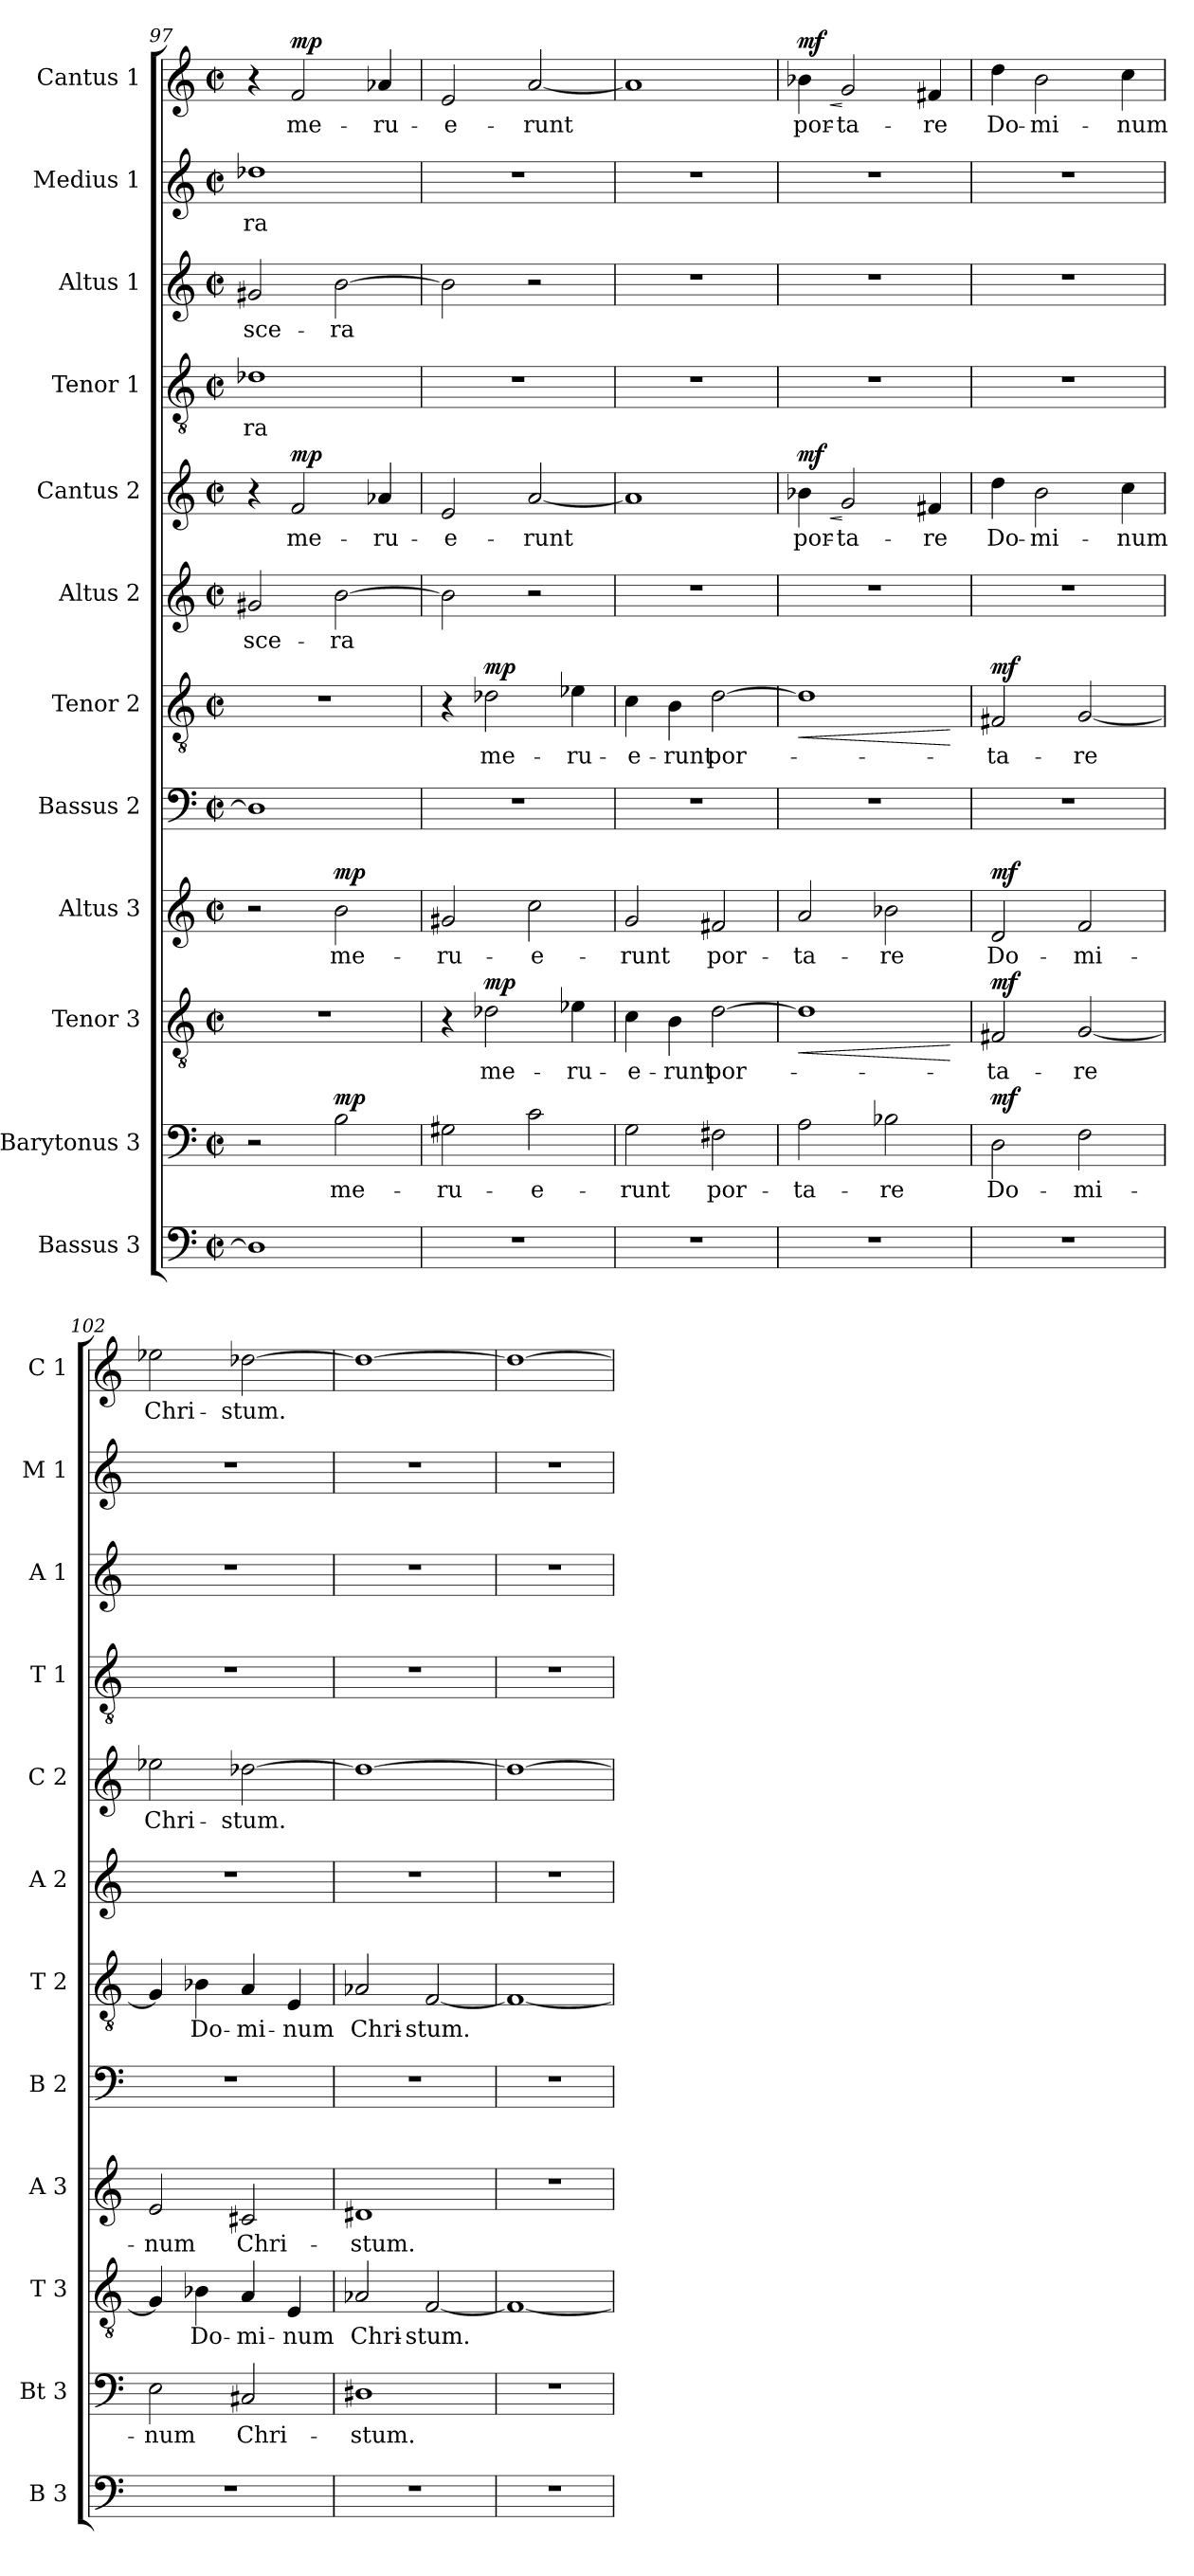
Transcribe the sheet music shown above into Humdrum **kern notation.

**kern	**text	**kern	**text	**dynam	**kern	**text	**dynam	**kern	**text	**dynam	**kern	**text	**kern	**text	**dynam	**kern	**text	**kern	**text	**dynam	**kern	**text	**kern	**text	**kern	**text	**kern	**text	**dynam
*part12	*part12	*part11	*part11	*part11	*part10	*part10	*part10	*part9	*part9	*part9	*part8	*part8	*part7	*part7	*part7	*part6	*part6	*part5	*part5	*part5	*part4	*part4	*part3	*part3	*part2	*part2	*part1	*part1	*part1
*staff12	*staff12	*staff11	*staff11	*staff11	*staff10	*staff10	*staff10	*staff9	*staff9	*staff9	*staff8	*staff8	*staff7	*staff7	*staff7	*staff6	*staff6	*staff5	*staff5	*staff5	*staff4	*staff4	*staff3	*staff3	*staff2	*staff2	*staff1	*staff1	*staff1
*I"Bassus 3	*	*I"Barytonus 3	*	*	*I"Tenor 3	*	*	*I"Altus 3	*	*	*I"Bassus 2	*	*I"Tenor 2	*	*	*I"Altus 2	*	*I"Cantus 2	*	*	*I"Tenor 1	*	*I"Altus 1	*	*I"Medius 1	*	*I"Cantus 1	*	*
*I'B 3	*	*I'Bt 3	*	*	*I'T 3	*	*	*I'A 3	*	*	*I'B 2	*	*I'T 2	*	*	*I'A 2	*	*I'C 2	*	*	*I'T 1	*	*I'A 1	*	*I'M 1	*	*I'C 1	*	*
*clefF4	*	*clefF4	*	*	*clefGv2	*	*	*clefG2	*	*	*clefF4	*	*clefGv2	*	*	*clefG2	*	*clefG2	*	*	*clefGv2	*	*clefG2	*	*clefG2	*	*clefG2	*	*
*k[]	*	*k[]	*	*	*k[]	*	*	*k[]	*	*	*k[]	*	*k[]	*	*	*k[]	*	*k[]	*	*	*k[]	*	*k[]	*	*k[]	*	*k[]	*	*
*C:	*	*C:	*	*	*C:	*	*	*C:	*	*	*C:	*	*C:	*	*	*C:	*	*C:	*	*	*C:	*	*C:	*	*C:	*	*C:	*	*
*M2/2	*	*M2/2	*	*	*M2/2	*	*	*M2/2	*	*	*M2/2	*	*M2/2	*	*	*M2/2	*	*M2/2	*	*	*M2/2	*	*M2/2	*	*M2/2	*	*M2/2	*	*
*met(c|)	*	*met(c|)	*	*	*met(c|)	*	*	*met(c|)	*	*	*met(c|)	*	*met(c|)	*	*	*met(c|)	*	*met(c|)	*	*	*met(c|)	*	*met(c|)	*	*met(c|)	*	*met(c|)	*	*
=97	=97	=97	=97	=97	=97	=97	=97	=97	=97	=97	=97	=97	=97	=97	=97	=97	=97	=97	=97	=97	=97	=97	=97	=97	=97	=97	=97	=97	=97
!	!	!	!	!	!	!	!	!	!	!	!	!	!	!	!	!	!LO:LY:b	!	!	!	!	!LO:LY:b	!	!LO:LY:b	!	!LO:LY:b	!	!	!
1D#]	.	2r	.	.	1r	.	.	2r	.	.	1D#]	.	1r	.	.	2g#X/	-sce-	4r	.	.	1d-X	-ra	2g#X/	-sce-	1dd-X	-ra	4r	.	.
!	!	!	!	!	!	!	!	!	!	!	!	!	!	!	!	!	!	!	!LO:LY:b	!LO:DY:a	!	!	!	!	!	!	!	!LO:LY:b	!LO:DY:a
.	.	.	.	.	.	.	.	.	.	.	.	.	.	.	.	.	.	2f/	me-	mp	.	.	.	.	.	.	2f/	me-	mp
!	!	!	!LO:LY:b	!LO:DY:a	!	!	!	!	!LO:LY:b	!LO:DY:a	!	!	!	!	!	!	!LO:LY:b	!	!	!	!	!	!	!LO:LY:b	!	!	!	!	!
.	.	2B\	me-	mp	.	.	.	2b\	me-	mp	.	.	.	.	.	[2b\	-ra	.	.	.	.	.	[2b\	-ra	.	.	.	.	.
!	!	!	!	!	!	!	!	!	!	!	!	!	!	!	!	!	!	!	!LO:LY:b	!	!	!	!	!	!	!	!	!LO:LY:b	!
.	.	.	.	.	.	.	.	.	.	.	.	.	.	.	.	.	.	4a-X/	-ru-	.	.	.	.	.	.	.	4a-X/	-ru-	.
=98	=98	=98	=98	=98	=98	=98	=98	=98	=98	=98	=98	=98	=98	=98	=98	=98	=98	=98	=98	=98	=98	=98	=98	=98	=98	=98	=98	=98	=98
!	!	!	!LO:LY:b	!	!	!	!	!	!LO:LY:b	!	!	!	!	!	!	!	!	!	!LO:LY:b	!	!	!	!	!	!	!	!	!LO:LY:b	!
1r	.	2G#X\	-ru-	.	4r	.	.	2g#X/	-ru-	.	1r	.	4r	.	.	2b\]	.	2e/	-e-	.	1r	.	2b\]	.	1r	.	2e/	-e-	.
!	!	!	!	!	!	!LO:LY:b	!LO:DY:a	!	!	!	!	!	!	!LO:LY:b	!LO:DY:a	!	!	!	!	!	!	!	!	!	!	!	!	!	!
.	.	.	.	.	2d-X\	me-	mp	.	.	.	.	.	2d-X\	me-	mp	.	.	.	.	.	.	.	.	.	.	.	.	.	.
!	!	!	!LO:LY:b	!	!	!	!	!	!LO:LY:b	!	!	!	!	!	!	!	!	!	!LO:LY:b	!	!	!	!	!	!	!	!	!LO:LY:b	!
.	.	2c\	-e-	.	.	.	.	2cc\	-e-	.	.	.	.	.	.	2r	.	[2a/	-runt	.	.	.	2r	.	.	.	[2a/	-runt	.
!	!	!	!	!	!	!LO:LY:b	!	!	!	!	!	!	!	!LO:LY:b	!	!	!	!	!	!	!	!	!	!	!	!	!	!	!
.	.	.	.	.	4e-X\	-ru-	.	.	.	.	.	.	4e-X\	-ru-	.	.	.	.	.	.	.	.	.	.	.	.	.	.	.
=99	=99	=99	=99	=99	=99	=99	=99	=99	=99	=99	=99	=99	=99	=99	=99	=99	=99	=99	=99	=99	=99	=99	=99	=99	=99	=99	=99	=99	=99
!	!	!	!LO:LY:b	!	!	!LO:LY:b	!	!	!LO:LY:b	!	!	!	!	!LO:LY:b	!	!	!	!	!	!	!	!	!	!	!	!	!	!	!
1r	.	2G\	-runt	.	4c\	-e-	.	2g/	-runt	.	1r	.	4c\	-e-	.	1r	.	1a]	.	.	1r	.	1r	.	1r	.	1a]	.	.
!	!	!	!	!	!	!LO:LY:b	!	!	!	!	!	!	!	!LO:LY:b	!	!	!	!	!	!	!	!	!	!	!	!	!	!	!
.	.	.	.	.	4B\	-runt	.	.	.	.	.	.	4B\	-runt	.	.	.	.	.	.	.	.	.	.	.	.	.	.	.
!	!	!	!LO:LY:b	!	!	!LO:LY:b	!	!	!LO:LY:b	!	!	!	!	!LO:LY:b	!	!	!	!	!	!	!	!	!	!	!	!	!	!	!
.	.	2F#X\	por-	.	[2d\	por-	.	2f#X/	por-	.	.	.	[2d\	por-	.	.	.	.	.	.	.	.	.	.	.	.	.	.	.
!!LO:PB:g=z
=100	=100	=100	=100	=100	=100	=100	=100	=100	=100	=100	=100	=100	=100	=100	=100	=100	=100	=100	=100	=100	=100	=100	=100	=100	=100	=100	=100	=100	=100
!	!	!	!LO:LY:b	!	!	!	!LO:HP:b	!	!LO:LY:b	!	!	!	!	!	!LO:HP:b	!	!	!	!LO:LY:b	!LO:HP:b	!	!	!	!	!	!	!	!LO:LY:b	!LO:HP:b
!	!	!	!	!	!	!	!	!	!	!	!	!	!	!	!	!	!	!	!	!LO:DY:n=1:a	!	!	!	!	!	!	!	!	!LO:DY:n=1:a
1r	.	2A\	-ta-	.	1d]	.	<	2a/	-ta-	.	1r	.	1d]	.	<	1r	.	4b-X\	por-	< mf	1r	.	1r	.	1r	.	4b-X\	por-	< mf
!	!	!	!	!	!	!	!	!	!	!	!	!	!	!	!	!	!	!	!LO:LY:b	!	!	!	!	!	!	!	!	!LO:LY:b	!
.	.	.	.	.	.	.	.	.	.	.	.	.	.	.	.	.	.	2g/	-ta-	[	.	.	.	.	.	.	2g/	-ta-	[
!	!	!	!LO:LY:b	!	!	!	!	!	!LO:LY:b	!	!	!	!	!	!	!	!	!	!	!	!	!	!	!	!	!	!	!	!
.	.	2B-X\	-re	.	.	.	.	2b-X\	-re	.	.	.	.	.	.	.	.	.	.	.	.	.	.	.	.	.	.	.	.
!	!	!	!	!	!	!	!	!	!	!	!	!	!	!	!	!	!	!	!LO:LY:b	!	!	!	!	!	!	!	!	!LO:LY:b	!
.	.	.	.	.	.	.	.	.	.	.	.	.	.	.	.	.	.	4f#X/	-re	.	.	.	.	.	.	.	4f#X/	-re	.
.	.	.	.	.	.	.	[	.	.	.	.	.	.	.	[	.	.	.	.	.	.	.	.	.	.	.	.	.	.
=101	=101	=101	=101	=101	=101	=101	=101	=101	=101	=101	=101	=101	=101	=101	=101	=101	=101	=101	=101	=101	=101	=101	=101	=101	=101	=101	=101	=101	=101
!	!	!	!LO:LY:b	!LO:DY:a	!	!LO:LY:b	!LO:DY:a	!	!LO:LY:b	!LO:DY:a	!	!	!	!LO:LY:b	!LO:DY:a	!	!	!	!LO:LY:b	!	!	!	!	!	!	!	!	!LO:LY:b	!
1r	.	2D\	Do-	mf	2F#X/	-ta-	mf	2d/	Do-	mf	1r	.	2F#X/	-ta-	mf	1r	.	4dd\	Do-	.	1r	.	1r	.	1r	.	4dd\	Do-	.
!	!	!	!	!	!	!	!	!	!	!	!	!	!	!	!	!	!	!	!LO:LY:b	!	!	!	!	!	!	!	!	!LO:LY:b	!
.	.	.	.	.	.	.	.	.	.	.	.	.	.	.	.	.	.	2b\	-mi-	.	.	.	.	.	.	.	2b\	-mi-	.
!	!	!	!LO:LY:b	!	!	!LO:LY:b	!	!	!LO:LY:b	!	!	!	!	!LO:LY:b	!	!	!	!	!	!	!	!	!	!	!	!	!	!	!
.	.	2F\	-mi-	.	[2G/	-re	.	2f/	-mi-	.	.	.	[2G/	-re	.	.	.	.	.	.	.	.	.	.	.	.	.	.	.
!	!	!	!	!	!	!	!	!	!	!	!	!	!	!	!	!	!	!	!LO:LY:b	!	!	!	!	!	!	!	!	!LO:LY:b	!
.	.	.	.	.	.	.	.	.	.	.	.	.	.	.	.	.	.	4cc\	-num	.	.	.	.	.	.	.	4cc\	-num	.
=102	=102	=102	=102	=102	=102	=102	=102	=102	=102	=102	=102	=102	=102	=102	=102	=102	=102	=102	=102	=102	=102	=102	=102	=102	=102	=102	=102	=102	=102
!	!	!	!LO:LY:b	!	!	!	!	!	!LO:LY:b	!	!	!	!	!	!	!	!	!	!LO:LY:b	!	!	!	!	!	!	!	!	!LO:LY:b	!
1r	.	2E\	-num	.	4G/]	.	.	2e/	-num	.	1r	.	4G/]	.	.	1r	.	2ee-X\	Chri-	.	1r	.	1r	.	1r	.	2ee-X\	Chri-	.
!	!	!	!	!	!	!LO:LY:b	!	!	!	!	!	!	!	!LO:LY:b	!	!	!	!	!	!	!	!	!	!	!	!	!	!	!
.	.	.	.	.	4B-X\	Do-	.	.	.	.	.	.	4B-X\	Do-	.	.	.	.	.	.	.	.	.	.	.	.	.	.	.
!	!	!	!LO:LY:b	!	!	!LO:LY:b	!	!	!LO:LY:b	!	!	!	!	!LO:LY:b	!	!	!	!	!LO:LY:b	!	!	!	!	!	!	!	!	!LO:LY:b	!
.	.	2C#X/	Chri-	.	4A/	-mi-	.	2c#X/	Chri-	.	.	.	4A/	-mi-	.	.	.	[2dd-X\	-stum.	.	.	.	.	.	.	.	[2dd-X\	-stum.	.
!	!	!	!	!	!	!LO:LY:b	!	!	!	!	!	!	!	!LO:LY:b	!	!	!	!	!	!	!	!	!	!	!	!	!	!	!
.	.	.	.	.	4E/	-num	.	.	.	.	.	.	4E/	-num	.	.	.	.	.	.	.	.	.	.	.	.	.	.	.
=103	=103	=103	=103	=103	=103	=103	=103	=103	=103	=103	=103	=103	=103	=103	=103	=103	=103	=103	=103	=103	=103	=103	=103	=103	=103	=103	=103	=103	=103
!	!	!	!LO:LY:b	!	!	!LO:LY:b	!	!	!LO:LY:b	!	!	!	!	!LO:LY:b	!	!	!	!	!	!	!	!	!	!	!	!	!	!	!
1r	.	1D#X	-stum.	.	2A-X/	Chri-	.	1d#X	-stum.	.	1r	.	2A-X/	Chri-	.	1r	.	1dd-_	.	.	1r	.	1r	.	1r	.	1dd-_	.	.
!	!	!	!	!	!	!LO:LY:b	!	!	!	!	!	!	!	!LO:LY:b	!	!	!	!	!	!	!	!	!	!	!	!	!	!	!
.	.	.	.	.	[2F/	-stum.	.	.	.	.	.	.	[2F/	-stum.	.	.	.	.	.	.	.	.	.	.	.	.	.	.	.
=104	=104	=104	=104	=104	=104	=104	=104	=104	=104	=104	=104	=104	=104	=104	=104	=104	=104	=104	=104	=104	=104	=104	=104	=104	=104	=104	=104	=104	=104
1r	.	1r	.	.	1F_	.	.	1r	.	.	1r	.	1F_	.	.	1r	.	1dd-_	.	.	1r	.	1r	.	1r	.	1dd-_	.	.
=	=	=	=	=	=	=	=	=	=	=	=	=	=	=	=	=	=	=	=	=	=	=	=	=	=	=	=	=	=
*-	*-	*-	*-	*-	*-	*-	*-	*-	*-	*-	*-	*-	*-	*-	*-	*-	*-	*-	*-	*-	*-	*-	*-	*-	*-	*-	*-	*-	*-
